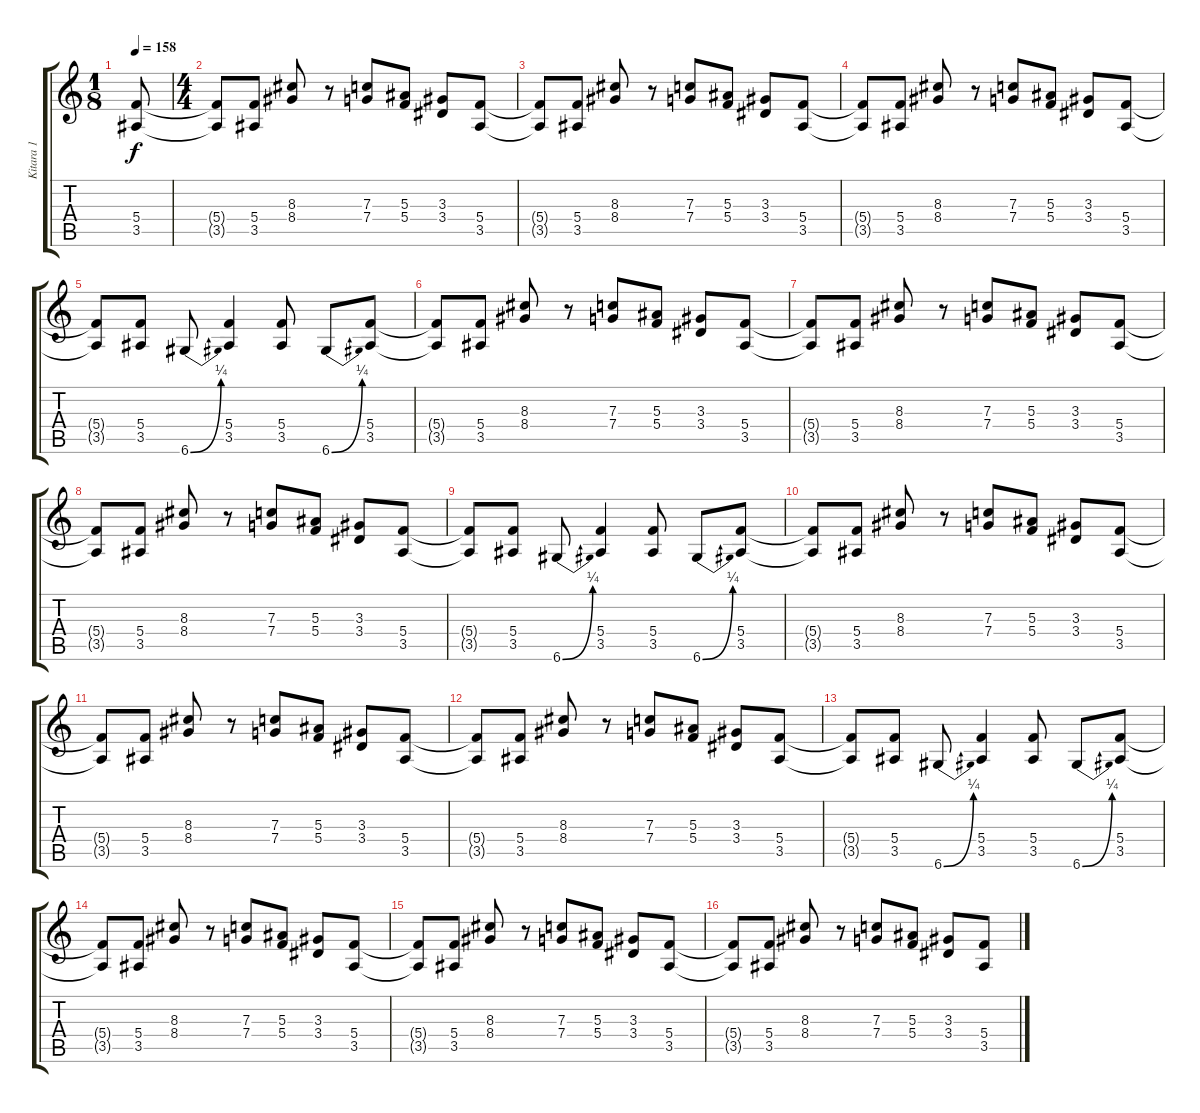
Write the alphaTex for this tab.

\track ("Kitara 1" "Kitara 1") {instrument distortionguitar}
\staff {score tabs}
\tuning (D4 A3 F3 C3 G2 D2) {hide}
\ts (1 8)
\tempo 158
\clef g2
\ks c
(5.4 3.5).8{dy f instrument distortionguitar} |
\ts (4 4)
(5.4{t} 3.5{t}).8 (5.4 3.5).8 (8.3 8.4).8 r.8 (7.3 7.4).8 (5.3 5.4).8 (3.3 3.4).8 (5.4 3.5).8 |
(5.4{t} 3.5{t}).8 (5.4 3.5).8 (8.3 8.4).8 r.8 (7.3 7.4).8 (5.3 5.4).8 (3.3 3.4).8 (5.4 3.5).8 |
(5.4{t} 3.5{t}).8 (5.4 3.5).8 (8.3 8.4).8 r.8 (7.3 7.4).8 (5.3 5.4).8 (3.3 3.4).8 (5.4 3.5).8 |
(5.4{t} 3.5{t}).8 (5.4 3.5).8 6.6{be (bend 0 0 60 1)}.8 (5.4 3.5).4 (5.4 3.5).8 6.6{be (bend 0 0 60 1)}.8 (5.4 3.5).8 |
(5.4{t} 3.5{t}).8 (5.4 3.5).8 (8.3 8.4).8 r.8 (7.3 7.4).8 (5.3 5.4).8 (3.3 3.4).8 (5.4 3.5).8 |
(5.4{t} 3.5{t}).8 (5.4 3.5).8 (8.3 8.4).8 r.8 (7.3 7.4).8 (5.3 5.4).8 (3.3 3.4).8 (5.4 3.5).8 |
(5.4{t} 3.5{t}).8 (5.4 3.5).8 (8.3 8.4).8 r.8 (7.3 7.4).8 (5.3 5.4).8 (3.3 3.4).8 (5.4 3.5).8 |
(5.4{t} 3.5{t}).8 (5.4 3.5).8 6.6{be (bend 0 0 60 1)}.8 (5.4 3.5).4 (5.4 3.5).8 6.6{be (bend 0 0 60 1)}.8 (5.4 3.5).8 |
(5.4{t} 3.5{t}).8 (5.4 3.5).8 (8.3 8.4).8 r.8 (7.3 7.4).8 (5.3 5.4).8 (3.3 3.4).8 (5.4 3.5).8 |
(5.4{t} 3.5{t}).8 (5.4 3.5).8 (8.3 8.4).8 r.8 (7.3 7.4).8 (5.3 5.4).8 (3.3 3.4).8 (5.4 3.5).8 |
(5.4{t} 3.5{t}).8 (5.4 3.5).8 (8.3 8.4).8 r.8 (7.3 7.4).8 (5.3 5.4).8 (3.3 3.4).8 (5.4 3.5).8 |
(5.4{t} 3.5{t}).8 (5.4 3.5).8 6.6{be (bend 0 0 60 1)}.8 (5.4 3.5).4 (5.4 3.5).8 6.6{be (bend 0 0 60 1)}.8 (5.4 3.5).8 |
(5.4{t} 3.5{t}).8 (5.4 3.5).8 (8.3 8.4).8 r.8 (7.3 7.4).8 (5.3 5.4).8 (3.3 3.4).8 (5.4 3.5).8 |
(5.4{t} 3.5{t}).8 (5.4 3.5).8 (8.3 8.4).8 r.8 (7.3 7.4).8 (5.3 5.4).8 (3.3 3.4).8 (5.4 3.5).8 |
(5.4{t} 3.5{t}).8 (5.4 3.5).8 (8.3 8.4).8 r.8 (7.3 7.4).8 (5.3 5.4).8 (3.3 3.4).8 (5.4 3.5).8
